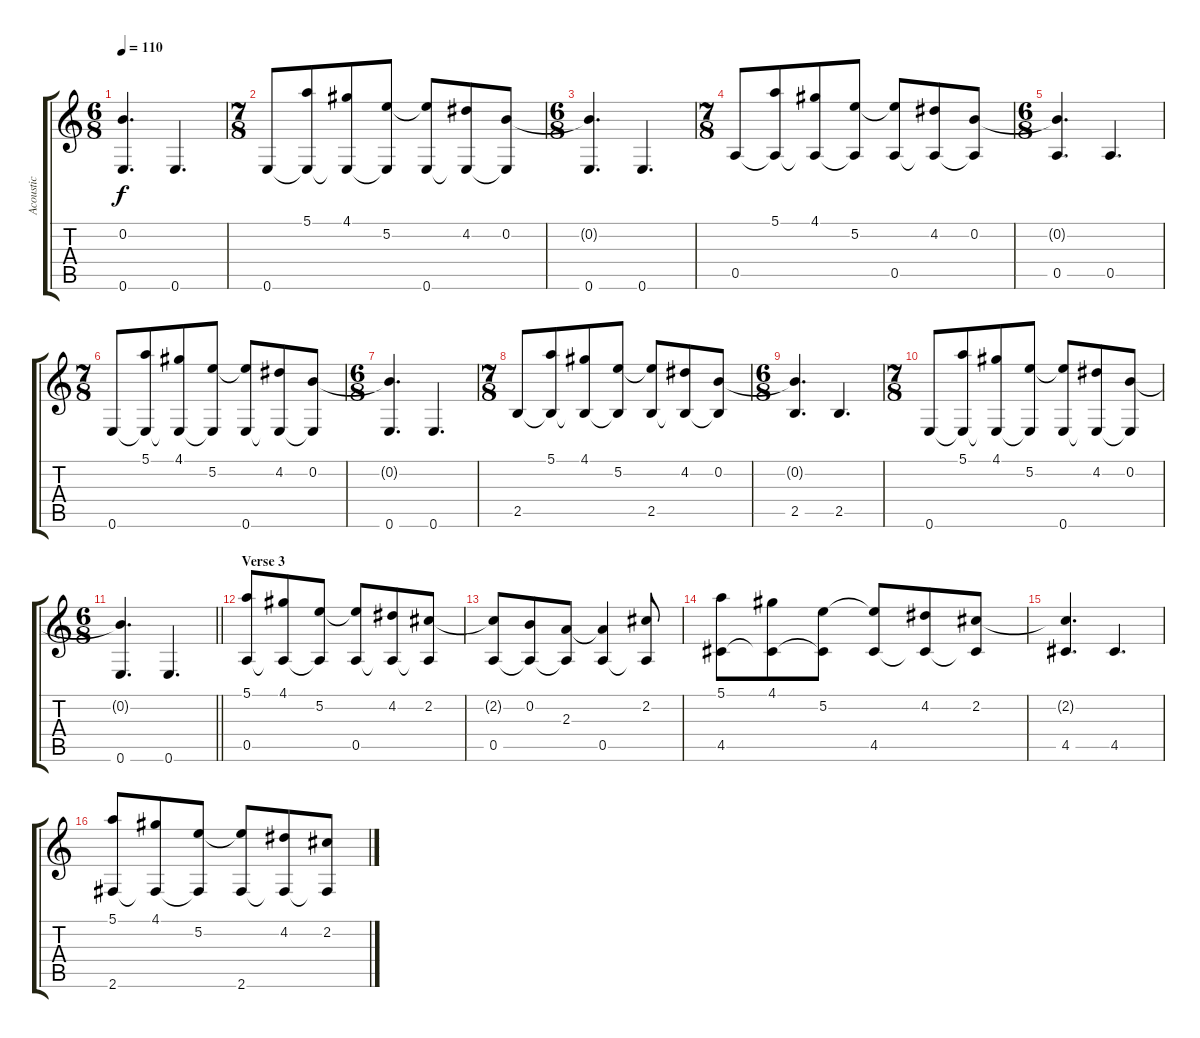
\track ("Acoustic" "Acoustic") {instrument acousticguitarsteel}
\staff {score tabs}
\tuning (E4 B3 G3 D3 A2 E2) {hide}
\ts (6 8)
\tempo 110
\clef g2
\ks c
(0.2{t} 0.6).4{d dy f} 0.6.4{d} |
\ts (7 8)
0.6.8 (5.1 0.6{t}).8 (4.1 0.6{t}).8 (5.2 0.6{t}).8 (5.2{t} 0.6).8 (4.2 0.6{t}).8 (0.2 0.6{t}).8 |
\ts (6 8)
(0.2{t} 0.6).4{d} 0.6.4{d} |
\ts (7 8)
0.5.8 (5.1 0.5{t}).8 (4.1 0.5{t}).8 (5.2 0.5{t}).8 (5.2{t} 0.5).8 (4.2 0.5{t}).8 (0.2 0.5{t}).8 |
\ts (6 8)
(0.2{t} 0.5).4{d} 0.5.4{d} |
\ts (7 8)
0.6.8 (5.1 0.6{t}).8 (4.1 0.6{t}).8 (5.2 0.6{t}).8 (5.2{t} 0.6).8 (4.2 0.6{t}).8 (0.2 0.6{t}).8 |
\ts (6 8)
(0.2{t} 0.6).4{d} 0.6.4{d} |
\ts (7 8)
2.5.8 (5.1 2.5{t}).8 (4.1 2.5{t}).8 (5.2 2.5{t}).8 (5.2{t} 2.5).8 (4.2 2.5{t}).8 (0.2 2.5{t}).8 |
\ts (6 8)
(0.2{t} 2.5).4{d} 2.5.4{d} |
\ts (7 8)
0.6.8 (5.1 0.6{t}).8 (4.1 0.6{t}).8 (5.2 0.6{t}).8 (5.2{t} 0.6).8 (4.2 0.6{t}).8 (0.2 0.6{t}).8 |
\ts (6 8)
\barLineRight lightlight
(0.2{t} 0.6).4{d} 0.6.4{d} |
\section ("" "Verse 3")
(5.1 0.5).8 (4.1 0.5{t}).8 (5.2 0.5{t}).8 (5.2{t} 0.5).8 (4.2 0.5{t}).8 (2.2 0.5{t}).8 |
(2.2{t} 0.5).8 (0.2 0.5{t}).8 (2.3 0.5{t}).8 (2.3{t} 0.5).4 (2.2 0.5{t}).8 |
(5.1 4.5).8 (4.1 4.5{t}).8 (5.2 4.5{t}).8 (5.2{t} 4.5).8 (4.2 4.5{t}).8 (2.2 4.5{t}).8 |
(2.2{t} 4.5).4{d} 4.5.4{d} |
(5.1 2.6).8 (4.1 2.6{t}).8 (5.2 2.6{t}).8 (5.2{t} 2.6).8 (4.2 2.6{t}).8 (2.2 2.6{t}).8
